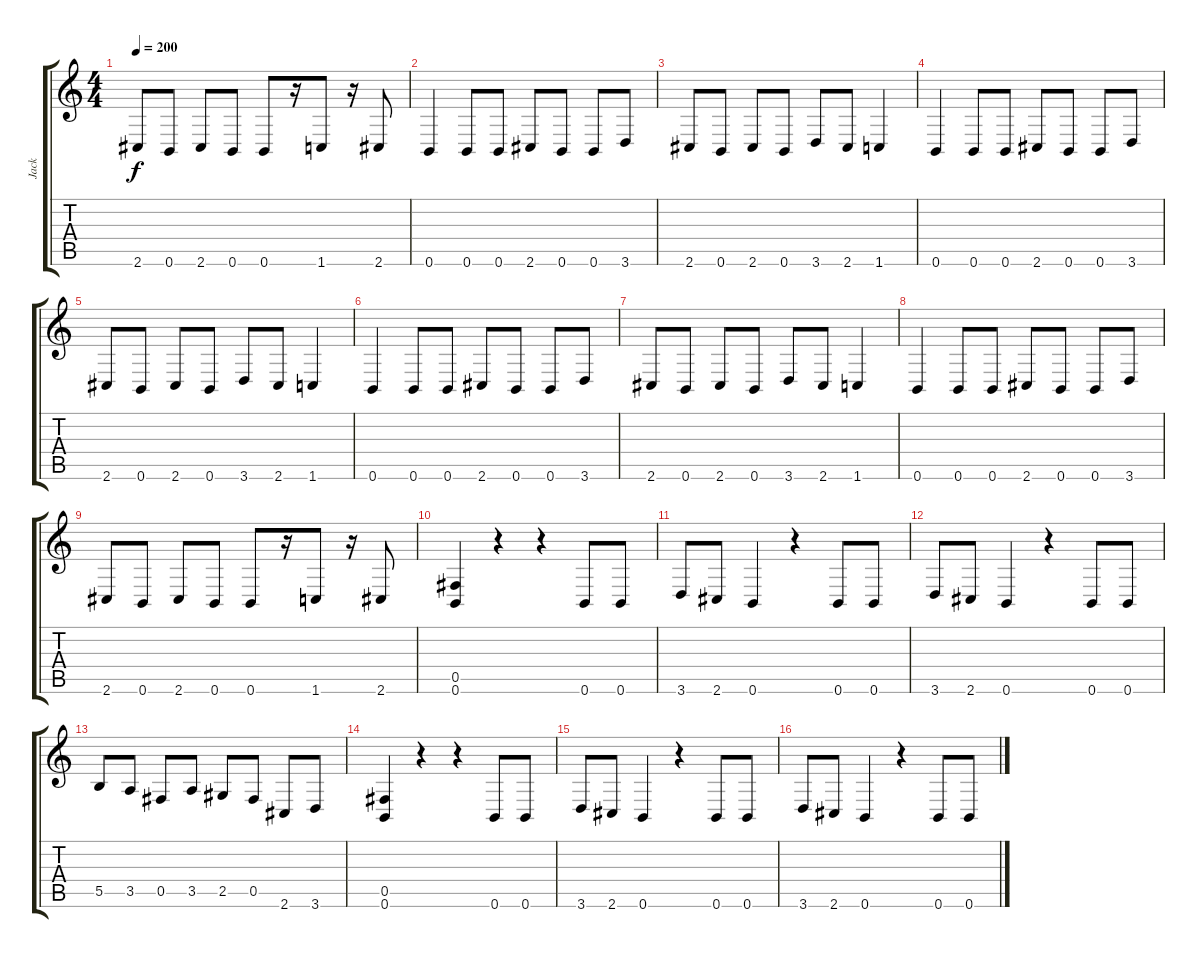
\track ("Jack" "Jack") {instrument distortionguitar}
\staff {score tabs}
\tuning (Db4 Ab3 E3 B2 Gb2 B1) {hide}
\ts (4 4)
\tempo 200
\clef g2
\ks c
2.6.8{dy f} 0.6.8 2.6.8 0.6.8 0.6.8 r.16 1.6.8 r.16 2.6.8 |
0.6.4 0.6.8 0.6.8 2.6.8 0.6.8 0.6.8 3.6.8 |
2.6.8 0.6.8 2.6.8 0.6.8 3.6.8 2.6.8 1.6.4 |
0.6.4 0.6.8 0.6.8 2.6.8 0.6.8 0.6.8 3.6.8 |
2.6.8 0.6.8 2.6.8 0.6.8 3.6.8 2.6.8 1.6.4 |
0.6.4 0.6.8 0.6.8 2.6.8 0.6.8 0.6.8 3.6.8 |
2.6.8 0.6.8 2.6.8 0.6.8 3.6.8 2.6.8 1.6.4 |
0.6.4 0.6.8 0.6.8 2.6.8 0.6.8 0.6.8 3.6.8 |
2.6.8 0.6.8 2.6.8 0.6.8 0.6.8 r.16 1.6.8 r.16 2.6.8 |
(0.5 0.6).4 r.4 r.4 0.6.8 0.6.8 |
3.6.8 2.6.8 0.6.4 r.4 0.6.8 0.6.8 |
3.6.8 2.6.8 0.6.4 r.4 0.6.8 0.6.8 |
5.5.8 3.5.8 0.5.8 3.5.8 2.5.8 0.5.8 2.6.8 3.6.8 |
(0.5 0.6).4 r.4 r.4 0.6.8 0.6.8 |
3.6.8 2.6.8 0.6.4 r.4 0.6.8 0.6.8 |
3.6.8 2.6.8 0.6.4 r.4 0.6.8 0.6.8
